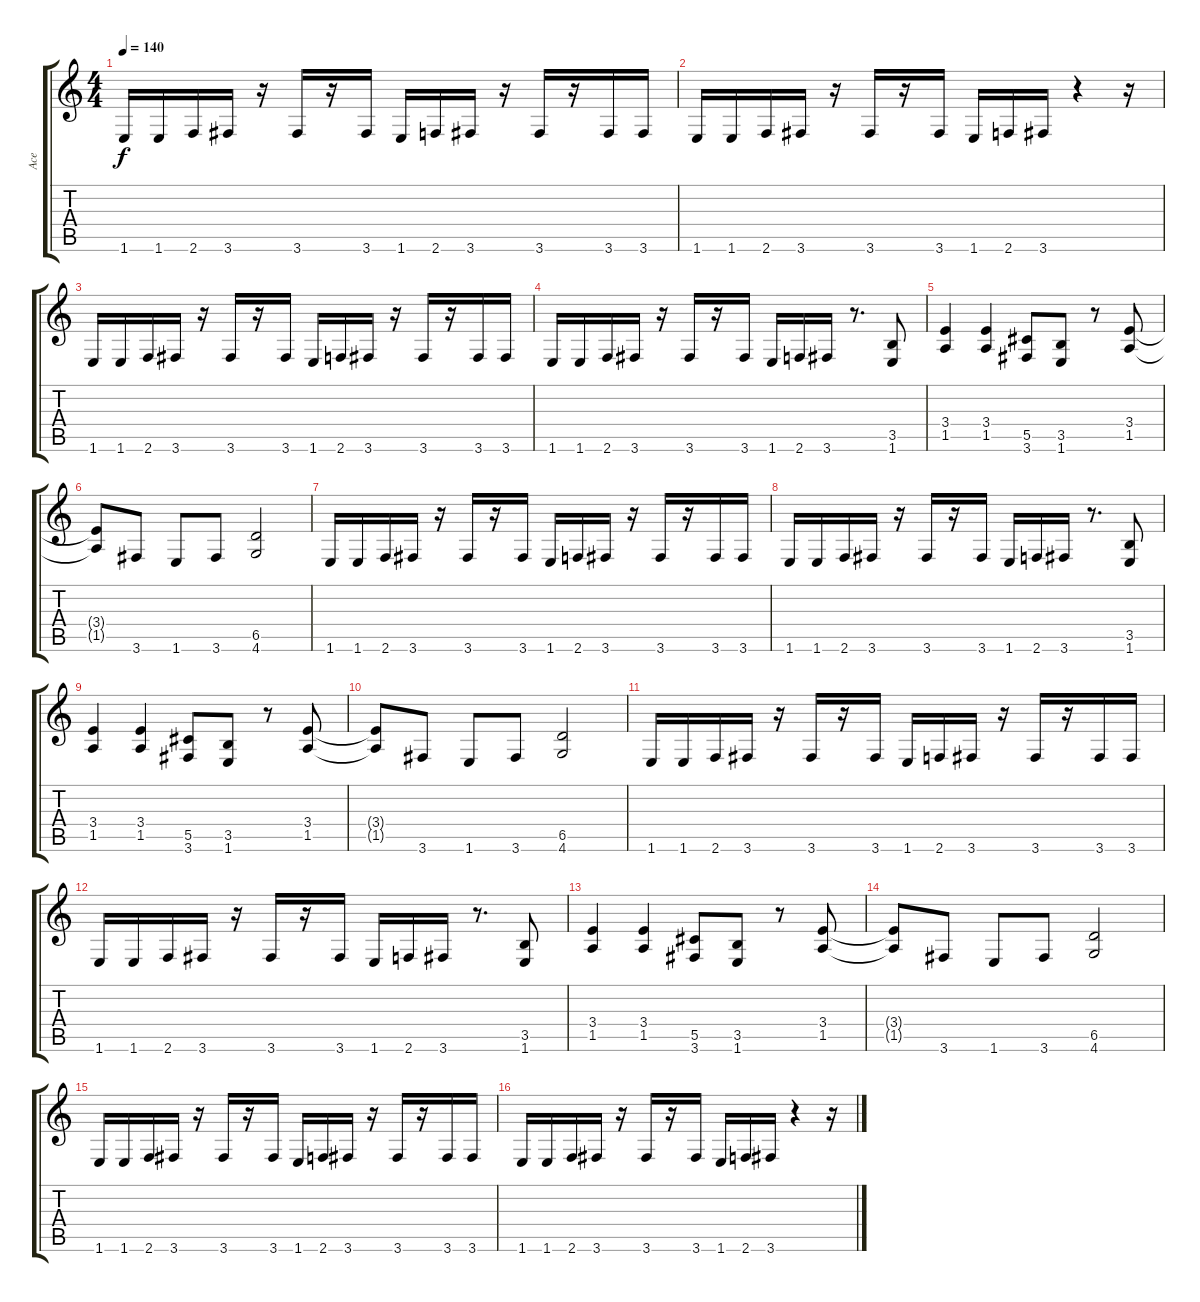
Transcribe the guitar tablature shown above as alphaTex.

\track ("Ace" "Ace") {instrument overdrivenguitar}
\staff {score tabs}
\tuning (Eb4 Bb3 Gb3 Db3 Ab2 Eb2) {hide}
\ts (4 4)
\tempo 140
\clef g2
\ks c
1.6.16{dy f} 1.6.16 2.6.16 3.6.16 r.16 3.6.16 r.16 3.6.16 1.6.16 2.6.16 3.6.16 r.16 3.6.16 r.16 3.6.16 3.6.16 |
1.6.16 1.6.16 2.6.16 3.6.16 r.16 3.6.16 r.16 3.6.16 1.6.16 2.6.16 3.6.16 r.4 r.16 |
1.6.16 1.6.16 2.6.16 3.6.16 r.16 3.6.16 r.16 3.6.16 1.6.16 2.6.16 3.6.16 r.16 3.6.16 r.16 3.6.16 3.6.16 |
1.6.16 1.6.16 2.6.16 3.6.16 r.16 3.6.16 r.16 3.6.16 1.6.16 2.6.16 3.6.16 r.8{d} (3.5 1.6).8 |
(3.4 1.5).4 (3.4 1.5).4 (5.5 3.6).8 (3.5 1.6).8 r.8 (3.4 1.5).8 |
(3.4{t} 1.5{t}).8 3.6.8 1.6.8 3.6.8 (6.5 4.6).2 |
1.6.16 1.6.16 2.6.16 3.6.16 r.16 3.6.16 r.16 3.6.16 1.6.16 2.6.16 3.6.16 r.16 3.6.16 r.16 3.6.16 3.6.16 |
1.6.16 1.6.16 2.6.16 3.6.16 r.16 3.6.16 r.16 3.6.16 1.6.16 2.6.16 3.6.16 r.8{d} (3.5 1.6).8 |
(3.4 1.5).4 (3.4 1.5).4 (5.5 3.6).8 (3.5 1.6).8 r.8 (3.4 1.5).8 |
(3.4{t} 1.5{t}).8 3.6.8 1.6.8 3.6.8 (6.5 4.6).2 |
1.6.16 1.6.16 2.6.16 3.6.16 r.16 3.6.16 r.16 3.6.16 1.6.16 2.6.16 3.6.16 r.16 3.6.16 r.16 3.6.16 3.6.16 |
1.6.16 1.6.16 2.6.16 3.6.16 r.16 3.6.16 r.16 3.6.16 1.6.16 2.6.16 3.6.16 r.8{d} (3.5 1.6).8 |
(3.4 1.5).4 (3.4 1.5).4 (5.5 3.6).8 (3.5 1.6).8 r.8 (3.4 1.5).8 |
(3.4{t} 1.5{t}).8 3.6.8 1.6.8 3.6.8 (6.5 4.6).2 |
1.6.16 1.6.16 2.6.16 3.6.16 r.16 3.6.16 r.16 3.6.16 1.6.16 2.6.16 3.6.16 r.16 3.6.16 r.16 3.6.16 3.6.16 |
1.6.16 1.6.16 2.6.16 3.6.16 r.16 3.6.16 r.16 3.6.16 1.6.16 2.6.16 3.6.16 r.4 r.16
